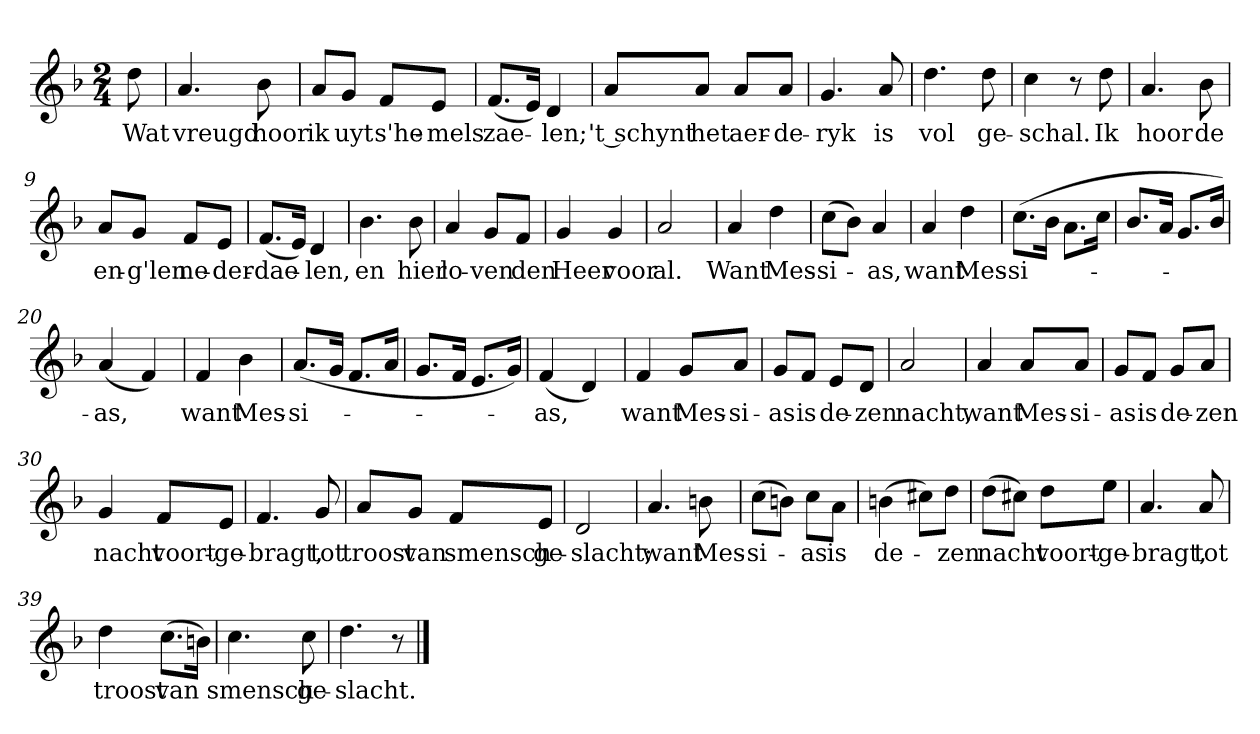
**kern	**text
*part1	*part1
*staff1	*staff1
*clefG2	*
*k[b-]	*
*d:	*
*M2/4	*
*MM120	*
=	=
8dd	Wat
=1	=1
4.a	vreugd
8b-	hoor
=2	=2
8a/L	ik
8g/J	uyt
8f/L	s'he-
8e/J	-mels
=3	=3
(8.f/L	zae-
16e/Jk)	.
4d	-len;
=4	=4
8a/L	't schynt
8a/J	het
8a/L	aer-
8a/J	-de-
=5	=5
4.g	-ryk
8a	is
=6	=6
4.dd	vol
8dd	ge-
=7	=7
4cc	-schal.
8r	.
8dd	Ik
=8	=8
4.a	hoor
8b-	de
=9	=9
8a/L	en-
8g/J	-g'len
8f/L	ne-
8e/J	-der-
=10	=10
(8.f/L	-dae-
16e/Jk)	.
4d	-len,
=11	=11
4.b-	en
8b-	hier
=12	=12
4a	lo-
8g/L	-ven
8f/J	den
=13	=13
4g	Heer
4g	voor
=14	=14
2a	al.
=15	=15
4a	Want
4dd	Mes-
=16	=16
(8cc\L	-si-
8b-\J)	.
4a	-as,
=17	=17
4a	want
4dd	Mes-
=18	=18
(8.cc\L	-si-
16b-\Jk	.
8.a\L	.
16cc\Jk	.
=19	=19
8.b-/L	.
16a/Jk	.
8.g/L	.
16b-/Jk)	.
=20	=20
(4a	-as,
4f)	.
=21	=21
4f	want
4b-	Mes-
=22	=22
(8.a/L	-si-
16g/Jk	.
8.f/L	.
16a/Jk	.
=23	=23
8.g/L	.
16f/Jk	.
8.e/L	.
16g/Jk)	.
=24	=24
(4f	-as,
4d)	.
=25	=25
4f	want
8g/L	Mes-
8a/J	-si-
=26	=26
8g/L	-as
8f/J	is
8e/L	de-
8d/J	-zen
=27	=27
2a	nacht,
=28	=28
4a	want
8a/L	Mes-
8a/J	-si-
=29	=29
8g/L	-as
8f/J	is
8g/L	de-
8a/J	-zen
=30	=30
4g	nacht
8f/L	voort-
8e/J	-ge-
=31	=31
4.f	-bragt,
8g	tot
=32	=32
8a/L	troost
8g/J	van
8f/L	smensch
8e/J	ge-
=33	=33
2d	-slacht;
=34	=34
4.a	want
8bn	Mes-
=35	=35
(8cc\L	-si-
8bn\J)	.
8cc\L	-as
8a\J	is
=36	=36
(4bn	de-
8cc#X\L)	.
8dd\J	-zen
=37	=37
(8dd\L	nacht
8cc#X\J)	.
8dd\L	voort-
8ee\J	-ge-
=38	=38
4.a	-bragt,
8a	tot
=39	=39
4dd	troost
(8.cc\L	van
16bn\Jk)	.
=40	=40
4.cc	smensch
8cc	ge-
=41	=41
4.dd	-slacht.
8r	.
==	==
*-	*-
